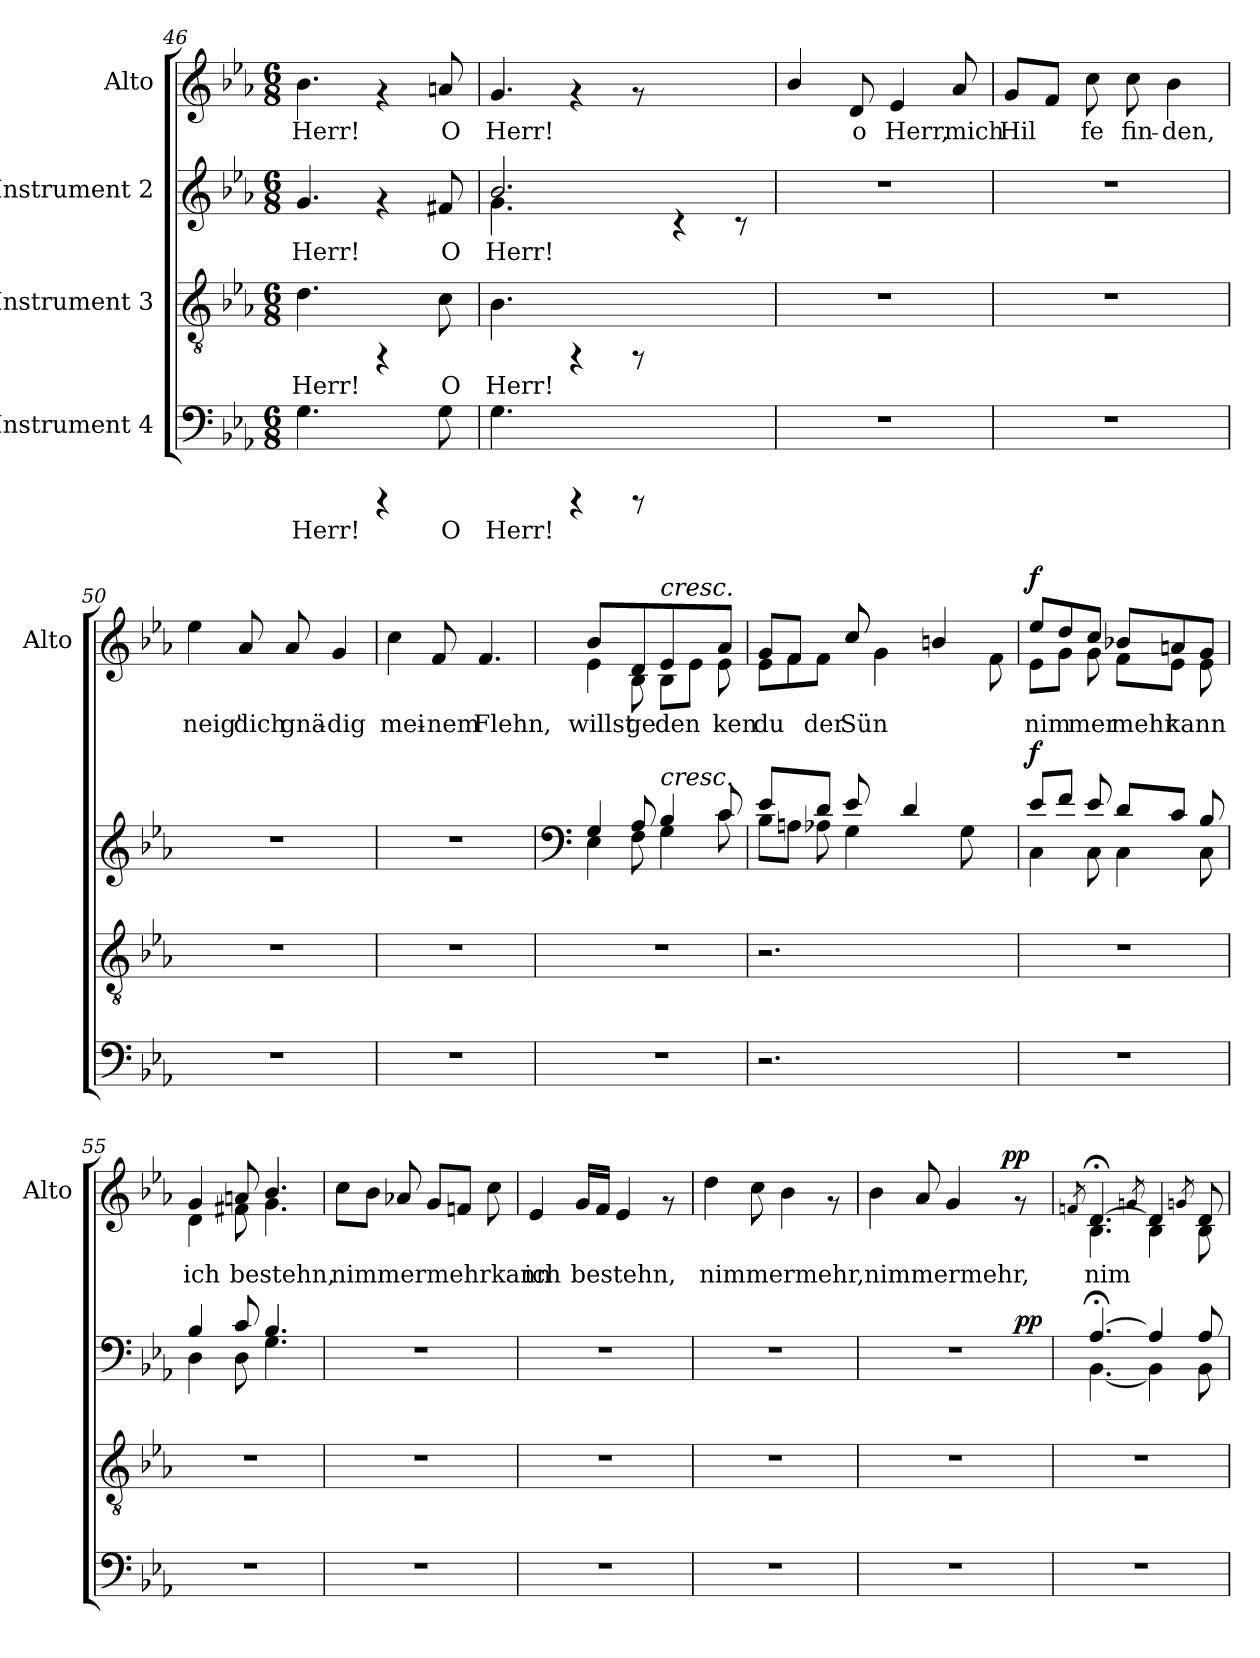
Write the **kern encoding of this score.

**kern	**text	**kern	**text	**kern	**text	**dynam	**kern	**text	**dynam
*part4	*part4	*part3	*part3	*part2	*part2	*part2	*part1	*part1	*part1
*staff4	*staff4	*staff3	*staff3	*staff2	*staff2	*staff2	*staff1	*staff1	*staff1
*I"Instrument 4	*	*I"Instrument 3	*	*I"Instrument 2	*	*	*I"Alto	*	*
*	*	*	*	*	*	*	*I'Alto	*	*
*clefF4	*	*clefGv2	*	*clefG2	*	*	*clefG2	*	*
*k[b-e-a-]	*	*k[b-e-a-]	*	*k[b-e-a-]	*	*	*k[b-e-a-]	*	*
*E-:	*	*E-:	*	*E-:	*	*	*E-:	*	*
*M6/8	*	*M6/8	*	*M6/8	*	*	*M6/8	*	*
=46	=46	=46	=46	=46	=46	=46	=46	=46	=46
!	!LO:LY:b:cj	!	!LO:LY:b:cj	!	!LO:LY:b	!	!	!LO:LY:b:cj	!
4.G\	Herr!	4.d\	Herr!	4.g/	Herr!	.	4.b-\	Herr!	.
4rCCC	.	4rFF	.	4rf	.	.	4rf	.	.
!	!LO:LY:b:cj	!	!LO:LY:b:cj	!	!LO:LY:b	!	!	!LO:LY:b:cj	!
8G\	O	8c\	O	8f#X/	O	.	8an/	O	.
=47	=47	=47	=47	=47	=47	=47	=47	=47	=47
!	!	!	!	!LO:TX:a:t=Solo	!	!	!	!	!
!	!	!	!	!LO:TX:a:i:t=Lass,	!	!	!	!	!
!	!LO:LY:b:cj	!	!LO:LY:b:cj	!	!LO:LY:b	!	!	!LO:LY:b:cj	!
*	*	*	*	*^	*	*	*	*	*
4.G\	Herr!	4.B-\	Herr!	2.b-/	4.g\	Herr!	.	4.g/	Herr!	.
4rCCC	.	4rFF	.	.	2.ryy	.	.	4rf	.	.
8rCCC	.	8rFF	.	.	.	.	.	8rf	.	.
4.ryy	.	4.ryy	.	4rc	.	.	.	4.ryy	.	.
.	.	.	.	8rc	.	.	.	.	.	.
*	*	*	*	*v	*v	*	*	*	*	*
!!LO:LB:g=z
=48	=48	=48	=48	=48	=48	=48	=48	=48	=48
!	!	!	!	!	!	!	!	!LO:LY:b:cj	!
2.r	.	2.r	.	2.r	.	.	4b-/	.	.
!	!	!	!	!	!	!	!	!LO:LY:b:cj	!
.	.	.	.	.	.	.	8d/	o	.
!	!	!	!	!	!	!	!	!LO:LY:b:cj	!
.	.	.	.	.	.	.	4e-/	Herr,	.
!	!	!	!	!	!	!	!	!LO:LY:b:cj	!
.	.	.	.	.	.	.	8a-/	mich	.
=49	=49	=49	=49	=49	=49	=49	=49	=49	=49
!	!	!	!	!	!	!	!	!LO:LY:b:cj	!
2.r	.	2.r	.	2.r	.	.	8g/L	Hil-	.
!	!	!	!	!	!	!	!	!LO:LY:b:cj	!
.	.	.	.	.	.	.	8f/J	--	.
!	!	!	!	!	!	!	!	!LO:LY:b:cj	!
.	.	.	.	.	.	.	8cc\	-fe	.
!	!	!	!	!	!	!	!	!LO:LY:b:cj	!
.	.	.	.	.	.	.	8cc\	fin-	.
!	!	!	!	!	!	!	!	!LO:LY:b:cj	!
.	.	.	.	.	.	.	4b-\	-den,	.
=50	=50	=50	=50	=50	=50	=50	=50	=50	=50
!	!	!	!	!	!	!	!	!LO:LY:b:cj	!
2.r	.	2.r	.	2.r	.	.	4ee-\	neig'	.
!	!	!	!	!	!	!	!	!LO:LY:b:cj	!
.	.	.	.	.	.	.	8a-/	dich	.
!	!	!	!	!	!	!	!	!LO:LY:b:cj	!
.	.	.	.	.	.	.	8a-/	gnä-	.
!	!	!	!	!	!	!	!	!LO:LY:b:cj	!
.	.	.	.	.	.	.	4g/	-dig	.
=51	=51	=51	=51	=51	=51	=51	=51	=51	=51
!	!	!	!	!	!	!	!	!LO:LY:b:cj	!
2.r	.	2.r	.	2.r	.	.	4cc\	mei-	.
!	!	!	!	!	!	!	!	!LO:LY:b:cj	!
.	.	.	.	.	.	.	8f/	-nem	.
!	!	!	!	!	!	!	!	!LO:LY:b:cj	!
.	.	.	.	.	.	.	4.f/	Flehn,	.
!!LO:LB:g=z
=52	=52	=52	=52	=52	=52	=52	=52	=52	=52
*	*	*	*	*clefF4	*	*	*	*	*
*	*	*	*	*^	*	*	*	*	*
!	!	!	!	!	!	!	!	!LO:TX:a:t=Tutti	!	!
!	!	!	!	!	!	!LO:LY:b	!	!	!LO:LY:b:cj	!
*	*	*	*	*	*	*	*	*^	*	*
2.r	.	2.r	.	4G/	4E-\	.	.	4b-/	4e-\	willst	.
!	!	!	!	!	!	!LO:LY:b	!	!	!	!LO:LY:b:cj	!
.	.	.	.	8A-/	8F\	.	.	8d/	8B-\	ge	.
!	!	!	!	!	!	!	!	!LO:TX:a:i:t=cresc.	!	!	!
!	!	!	!	!LO:TX:a:i:t=cresc.	!	!	!	!	!	!	!
!	!	!	!	!	!	!LO:LY:b	!	!	!	!LO:LY:b:cj	!
.	.	.	.	4B-/	4G\	.	.	4e-/	8B-\L	den	.
!	!	!	!	!	!	!	!	!	!	!LO:LY:b:cj	!
.	.	.	.	.	.	.	.	.	8e-\J	.	.
!	!	!	!	!	!	!LO:LY:b	!	!	!	!LO:LY:b:cj	!
.	.	.	.	8c/	8c\	.	.	8a-/J	8e-\	ken	.
=53	=53	=53	=53	=53	=53	=53	=53	=53	=53	=53	=53
!	!	!	!	!	!	!LO:LY:b	!	!	!	!LO:LY:b:cj	!
2.r	.	2.r	.	4e-/	8B-\L	.	.	8e-\L	8g/L	du	.
!	!	!	!	!	!	!LO:LY:b	!	!	!	!LO:LY:b:cj	!
.	.	.	.	.	8An\J	.	.	8f\	8f/J	.	.
!	!	!	!	!	!	!LO:LY:b	!	!	!	!LO:LY:b:cj	!
.	.	.	.	8d/J	8A-X\	.	.	8f\J	8ryy	der	.
!	!	!	!	!	!	!LO:LY:b	!	!	!	!LO:LY:b:cj	!
.	.	.	.	4G\	8e-/	.	.	8cc/	8cc/	Sün	.
.	.	.	.	.	8ryy	.	.	4g\	2ryy	.	.
.	.	.	.	4d/	2ryy	.	.	.	.	.	.
4.ryy	.	4.ryy	.	.	.	.	.	4bn/	.	.	.
!	!	!	!	!	!	!LO:LY:b	!	!	!	!	!
.	.	.	.	8G\	.	.	.	.	.	.	.
!	!	!	!	!	!	!	!	!	!	!LO:LY:b:cj	!
.	.	.	.	8ryy	.	.	.	8f\	8ryy	.	.
=54	=54	=54	=54	=54	=54	=54	=54	=54	=54	=54	=54
!	!	!	!	!	!	!LO:LY:b	!LO:DY:a	!	!	!LO:LY:b:cj	!LO:DY:a
2.r	.	2.r	.	4C\	8e-/L	.	f	8ee-/L	8e-\L	nim	f
!	!	!	!	!	!	!LO:LY:b	!	!	!	!LO:LY:b:cj	!
.	.	.	.	.	8f/J	.	.	8dd/	8g\J	.	.
!	!	!	!	!	!	!LO:LY:b	!	!	!	!LO:LY:b:cj	!
.	.	.	.	8e-/	8C\	.	.	8cc/J	8g\	mer	.
!	!	!	!	!	!	!LO:LY:b	!	!	!	!LO:LY:b:cj	!
.	.	.	.	4C\	8d/L	.	.	8b-X/L	8f\L	mehr	.
!	!	!	!	!	!	!LO:LY:b	!	!	!	!LO:LY:b:cj	!
.	.	.	.	.	8c/J	.	.	8an/	8e-\J	kann	.
!	!	!	!	!	!	!LO:LY:b	!	!	!	!LO:LY:b:cj	!
.	.	.	.	8B-/	8C\	.	.	8g/J	8e-\	.	.
=55	=55	=55	=55	=55	=55	=55	=55	=55	=55	=55	=55
!	!	!	!	!	!	!LO:LY:b	!	!	!	!LO:LY:b:cj	!
2.r	.	2.r	.	4B-/	4D\	.	.	4g/	4d\	ich	.
!	!	!	!	!	!	!LO:LY:b	!	!	!	!LO:LY:b:cj	!
.	.	.	.	8c/	8D\	.	.	8an/	8f#X\	bestehn,	.
!	!	!	!	!	!	!LO:LY:b	!	!	!	!LO:LY:b:cj	!
.	.	.	.	4.B-/	4.G\	.	.	4.b-/	4.g\	.	.
!!LO:LB:g=z
=56	=56	=56	=56	=56	=56	=56	=56	=56	=56	=56	=56
!	!	!	!	!	!	!	!	!LO:TX:a:t=Solo	!	!	!
!	!	!	!	!	!	!	!	!	!	!LO:LY:b:cj	!
*	*	*	*	*v	*v	*	*	*	*	*	*
*	*	*	*	*	*	*	*v	*v	*	*
2.r	.	2.r	.	2.r	.	.	8cc\L	nimmermehrkann	.
!	!	!	!	!	!	!	!	!LO:LY:b:cj	!
.	.	.	.	.	.	.	8b-\J	.	.
!	!	!	!	!	!	!	!	!LO:LY:b:cj	!
.	.	.	.	.	.	.	8a-X/	.	.
!	!	!	!	!	!	!	!	!LO:LY:b:cj	!
.	.	.	.	.	.	.	8g/L	.	.
!	!	!	!	!	!	!	!	!LO:LY:b:cj	!
.	.	.	.	.	.	.	8fn/J	.	.
!	!	!	!	!	!	!	!	!LO:LY:b:cj	!
.	.	.	.	.	.	.	8cc\	.	.
=57	=57	=57	=57	=57	=57	=57	=57	=57	=57
!	!	!	!	!	!	!	!	!LO:LY:b:cj	!
2.r	.	2.r	.	2.r	.	.	4e-/	ich	.
!	!	!	!	!	!	!	!	!LO:LY:b:cj	!
.	.	.	.	.	.	.	16g/L	bestehn,	.
!	!	!	!	!	!	!	!	!LO:LY:b:cj	!
.	.	.	.	.	.	.	16f/J	.	.
!	!	!	!	!	!	!	!	!LO:LY:b:cj	!
.	.	.	.	.	.	.	4e-/	.	.
.	.	.	.	.	.	.	8rf	.	.
=58	=58	=58	=58	=58	=58	=58	=58	=58	=58
!	!	!	!	!	!	!	!	!LO:LY:b:cj	!
2.r	.	2.r	.	2.r	.	.	4dd\	nimmermehr,	.
!	!	!	!	!	!	!	!	!LO:LY:b:cj	!
.	.	.	.	.	.	.	8cc\	.	.
!	!	!	!	!	!	!	!	!LO:LY:b:cj	!
.	.	.	.	.	.	.	4b-\	.	.
.	.	.	.	.	.	.	8rf	.	.
=59	=59	=59	=59	=59	=59	=59	=59	=59	=59
!	!	!	!	!	!	!	!	!LO:LY:b:cj	!
*	*	*	*	*^	*	*	*^	*	*
2.r	.	2.r	.	2.r	2ryy	.	.	4b-\	2ryy	nimmermehr,	.
!	!	!	!	!	!	!	!	!	!	!LO:LY:b:cj	!
.	.	.	.	.	.	.	.	8a-/	.	.	.
!	!	!	!	!	!	!	!	!	!	!LO:LY:b:cj	!
.	.	.	.	.	.	.	.	4g/	.	.	.
.	.	.	.	.	8ryy	.	.	.	16.ryy	.	.
!	!	!	!	!	!	!	!	!	!	!	!LO:DY:a
.	.	.	.	.	.	.	.	.	8ryy	.	pp
!	!	!	!	!	!	!	!LO:DY:a	!	!	!	!
.	.	.	.	.	8ryy	.	pp	8rf	.	.	.
.	.	.	.	.	.	.	.	.	32ryy	.	.
=60	=60	=60	=60	=60	=60	=60	=60	=60	=60	=60	=60
.	.	.	.	.	.	.	.	8qfn/	.	.	.
!	!	!	!	!	!	!LO:LY:b	!	!	!	!LO:LY:b:cj	!
2.r	.	2.r	.	[>4.A-;/	[<4.BB-\	.	.	[>4.d;</	4.B-\	nim	.
.	.	.	.	.	.	.	.	.	8qgn/	.	.
!	!	!	!	!	!	!LO:LY:b	!	!	!	!LO:LY:b:cj	!
.	.	.	.	4A-/]	4BB-\]	.	.	4d/]	4B-\	.	.
.	.	.	.	.	.	.	.	8qgn/	.	.	.
!	!	!	!	!	!	!LO:LY:b	!	!	!	!LO:LY:b:cj	!
.	.	.	.	8A-/	8BB-\	.	.	8d/	8B-\	.	.
*	*	*	*	*v	*v	*	*	*	*	*	*
*	*	*	*	*	*	*	*v	*v	*	*
=	=	=	=	=	=	=	=	=	=
*-	*-	*-	*-	*-	*-	*-	*-	*-	*-
